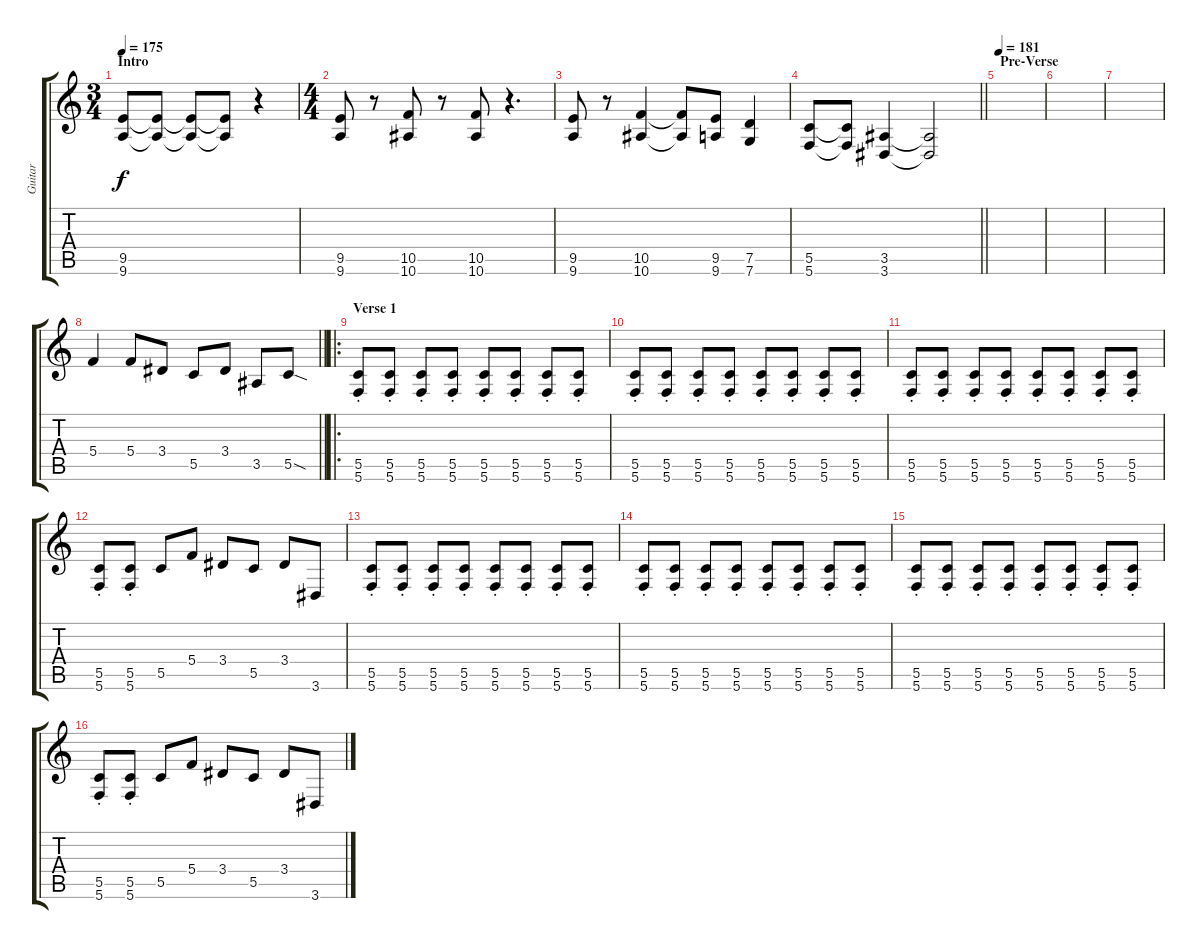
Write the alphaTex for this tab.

\track ("Guitar" "Guitar") {instrument distortionguitar}
\staff {score tabs}
\tuning (D4 A3 F3 C3 G2 C2) {hide}
\ts (3 4)
\section ("" "Intro")
\tempo 175
\clef g2
\ks c
(9.5 9.6).8{dy f instrument distortionguitar} (9.5{t} 9.6{t}).8 (9.5{t} 9.6{t}).8 (9.5{t} 9.6{t}).8 r.4 |
\ts (4 4)
(9.5 9.6).8 r.8 (10.5 10.6).8 r.8 (10.5 10.6).8 r.4{d} |
(9.5 9.6).8 r.8 (10.5 10.6).4 (10.5{t} 10.6{t}).8 (9.5 9.6).8 (7.5 7.6).4 |
\barLineRight lightlight
(5.5 5.6).8 (5.5{t} 5.6{t}).8 (3.5 3.6).4 (3.5{t} 3.6{t}).2 |
\section ("" "Pre-Verse")
\tempo 181
|
|
|
\barLineRight lightlight
5.4.4 5.4.8 3.4.8 5.5.8 3.4.8 3.5.8 5.5{sod}.8 |
\ro
\section ("" "Verse 1")
(5.5{st} 5.6{st}).8 (5.5{st} 5.6{st}).8 (5.5{st} 5.6{st}).8 (5.5{st} 5.6{st}).8 (5.5{st} 5.6{st}).8 (5.5{st} 5.6{st}).8 (5.5{st} 5.6{st}).8 (5.5{st} 5.6{st}).8 |
(5.5{st} 5.6{st}).8 (5.5{st} 5.6{st}).8 (5.5{st} 5.6{st}).8 (5.5{st} 5.6{st}).8 (5.5{st} 5.6{st}).8 (5.5{st} 5.6{st}).8 (5.5{st} 5.6{st}).8 (5.5{st} 5.6{st}).8 |
(5.5{st} 5.6{st}).8 (5.5{st} 5.6{st}).8 (5.5{st} 5.6{st}).8 (5.5{st} 5.6{st}).8 (5.5{st} 5.6{st}).8 (5.5{st} 5.6{st}).8 (5.5{st} 5.6{st}).8 (5.5{st} 5.6{st}).8 |
(5.5{st} 5.6{st}).8 (5.5{st} 5.6{st}).8 5.5.8 5.4.8 3.4.8 5.5.8 3.4.8 3.6.8 |
(5.5{st} 5.6{st}).8 (5.5{st} 5.6{st}).8 (5.5{st} 5.6{st}).8 (5.5{st} 5.6{st}).8 (5.5{st} 5.6{st}).8 (5.5{st} 5.6{st}).8 (5.5{st} 5.6{st}).8 (5.5{st} 5.6{st}).8 |
(5.5{st} 5.6{st}).8 (5.5{st} 5.6{st}).8 (5.5{st} 5.6{st}).8 (5.5{st} 5.6{st}).8 (5.5{st} 5.6{st}).8 (5.5{st} 5.6{st}).8 (5.5{st} 5.6{st}).8 (5.5{st} 5.6{st}).8 |
(5.5{st} 5.6{st}).8 (5.5{st} 5.6{st}).8 (5.5{st} 5.6{st}).8 (5.5{st} 5.6{st}).8 (5.5{st} 5.6{st}).8 (5.5{st} 5.6{st}).8 (5.5{st} 5.6{st}).8 (5.5{st} 5.6{st}).8 |
(5.5{st} 5.6{st}).8 (5.5{st} 5.6{st}).8 5.5.8 5.4.8 3.4.8 5.5.8 3.4.8 3.6.8
